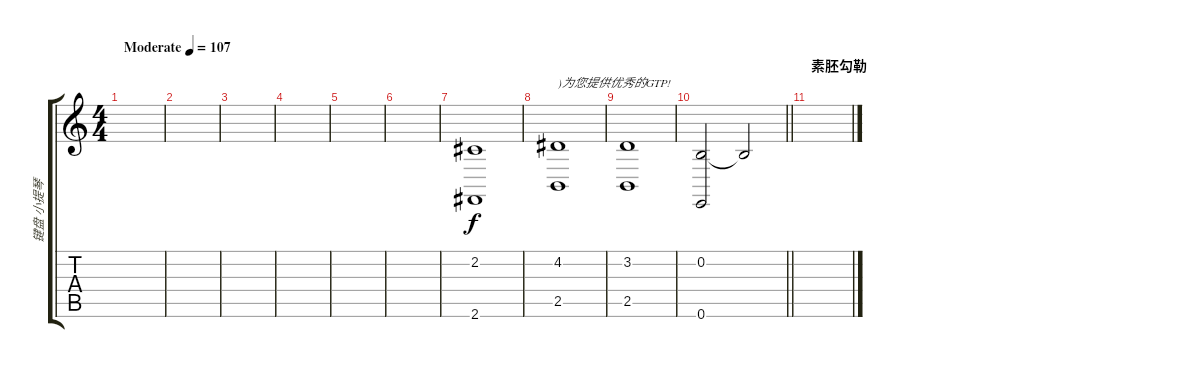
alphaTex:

\track ("键盘 小提琴" "键盘 小提琴") {instrument stringensemble1}
\staff {score tabs}
\tuning (E4 B3 G3 D3 A2 E2) {hide}
\ts (4 4)
\tempo (107 "Moderate")
\clef g2
\ks c
|
|
|
|
|
|
(2.2 2.6).1 |
(4.2 2.5).1{txt ")为您提供优秀的GTP!"} |
(3.2 2.5).1 |
\barLineRight lightlight
(0.2 0.6).2 0.2{t}.2 |
\section ("" "素胚勾勒")
